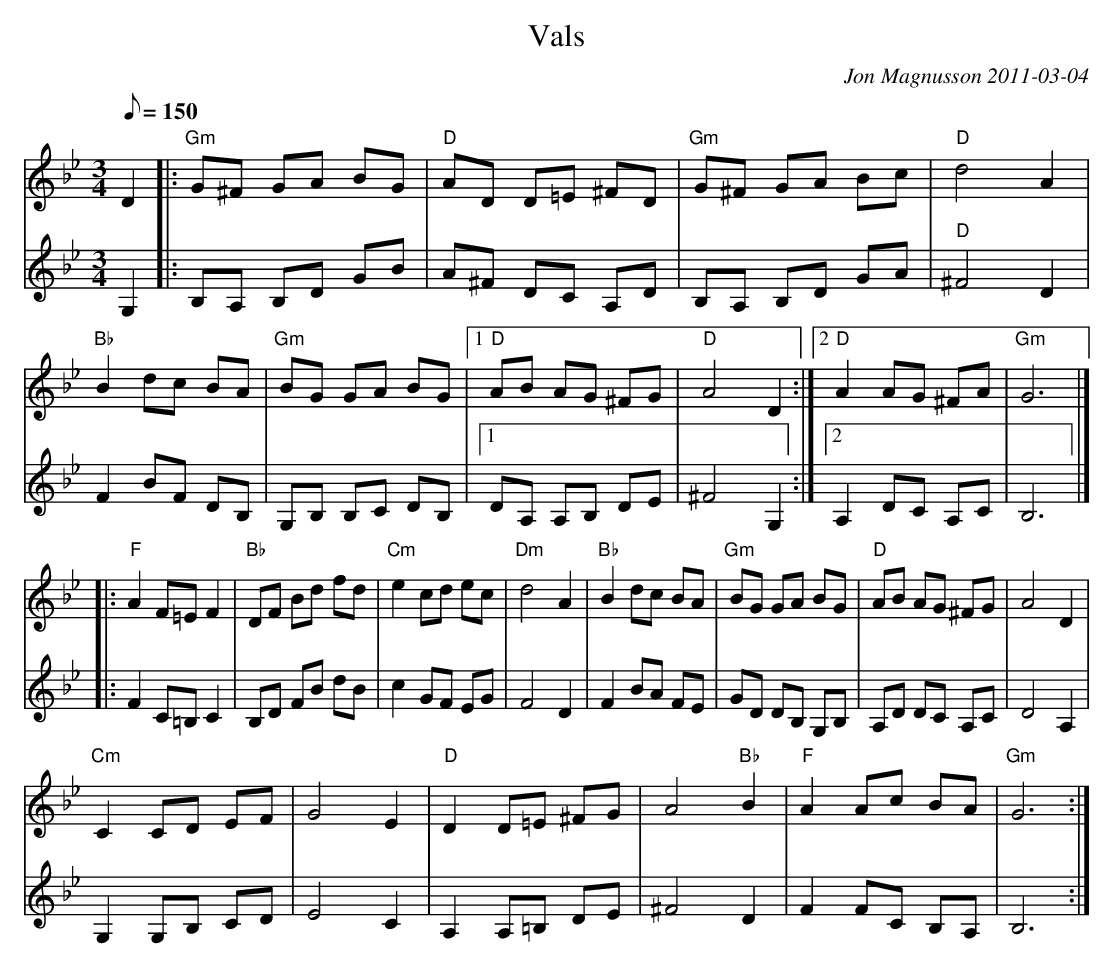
X:1
T: Vals
C: Jon Magnusson 2011-03-04
M: 3/4
L: 1/8
K: Gm
Q:150
[V:1] D2|:"Gm" G^F GA BG|"D" AD D=E ^FD|"Gm" G^F GA Bc|"D" d4 A2|
[V:2] G,2|:B,A, B,D GB|A^F DC A,D|B,A, B,D GA|"D" ^F4 D2|
[V:1] "Bb" B2dc BA|"Gm" BG GA BG|[1 "D"AB AG ^FG|"D" A4 D2:|[2 "D" A2 AG ^FA|"Gm" G6|]
[V:2] F2BF DB,|G,B, B,C DB,|[1 DA, A,B, DE|^F4 G,2:|[2 A,2 DC A,C| B,6|]
[V:1]|:"F" A2 F=E F2|"Bb" DF Bd fd|"Cm" e2 cd ec|"Dm" d4 A2|"Bb" B2 dc BA|"Gm" BG GA BG|"D" AB AG ^FG|A4 D2|
[V:2]|: F2 C=B, C2|B,D FB dB|c2 GF EG|F4 D2|F2 BA FE|GD DB, G,B,|A,D DC A,C|D4 A,2|
[V:1]"Cm" C2 CD EF|G4 E2|"D" D2 D=E ^FG|A4 "Bb" B2|"F" A2 Ac BA|"Gm" G6:|
[V:2]G,2 G,B, CD|E4 C2|A,2 A,=B, DE|^F4 D2|F2 FC B,A,|B,6:|
